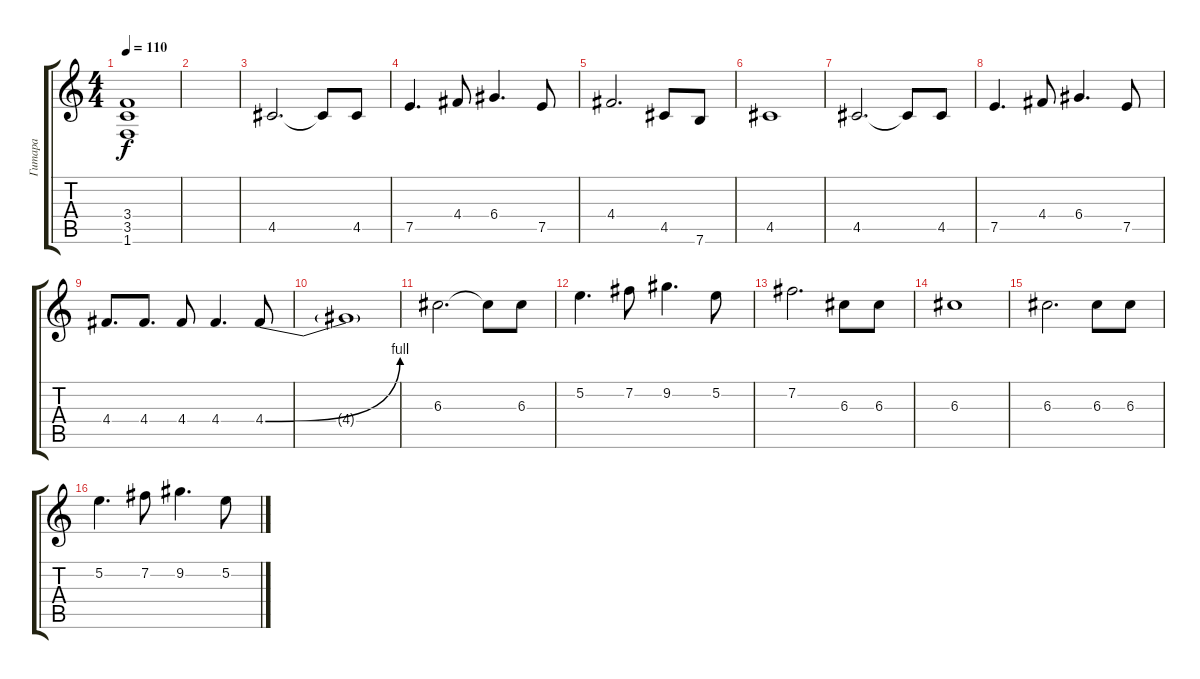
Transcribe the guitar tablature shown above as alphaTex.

\track ("Гитара" "Гитара") {instrument distortionguitar}
\staff {score tabs}
\tuning (E4 B3 G3 D3 A2 E2) {hide}
\ts (4 4)
\tempo 110
\clef g2
\ks c
(3.4 3.5 1.6).1{dy f} |
|
4.5.2{d volume 13 instrument distortionguitar} 4.5{t}.8 4.5.8 |
7.5.4{d} 4.4.8 6.4.4{d} 7.5.8 |
4.4.2{d} 4.5.8 7.6.8 |
4.5.1 |
4.5.2{d} 4.5{t}.8 4.5.8 |
7.5.4{d} 4.4.8 6.4.4{d} 7.5.8 |
4.4.8{d} 4.4.8{d} 4.4.8 4.4.4{d} 4.4{be (bend 0 0 60 4)}.8 |
4.4{t}.1 |
6.3.2{d} 6.3{t}.8 6.3.8 |
5.2.4{d} 7.2.8 9.2.4{d} 5.2.8 |
7.2.2{d} 6.3.8 6.3.8 |
6.3.1 |
6.3.2{d} 6.3.8 6.3.8 |
5.2.4{d} 7.2.8 9.2.4{d} 5.2.8
